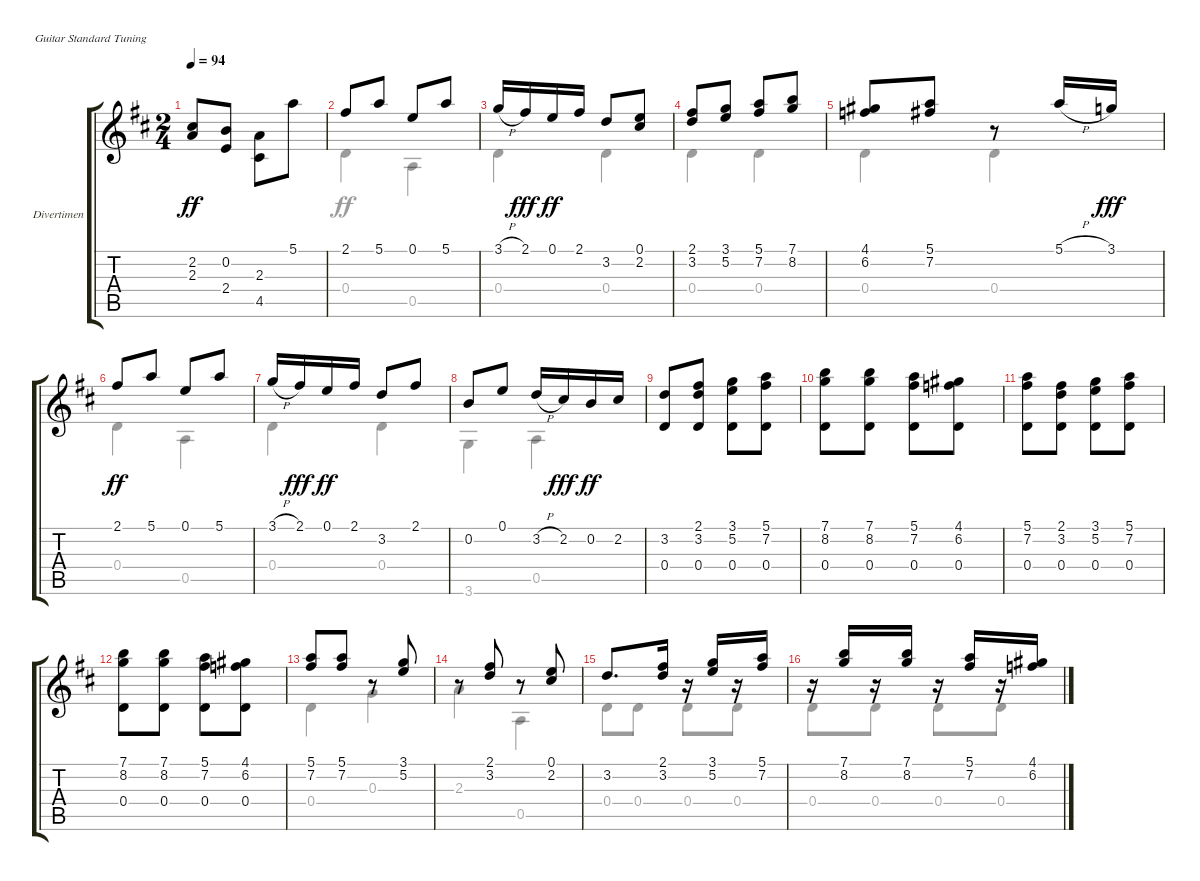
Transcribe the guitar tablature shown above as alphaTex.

\bracketExtendMode groupsimilarinstruments
\firstSystemTrackNameOrientation horizontal
\otherSystemsTrackNameOrientation horizontal
\track ("Divertimento" "Divertimen") {instrument acousticguitarnylon}
\staff {score tabs}
\tuning (E4 B3 G3 D3 A2 E2)
\voice
\ts (2 4)
\tempo 94
\clef g2
\ks d
(2.2 2.3).8{dy ff} (0.2 2.4).8 (2.3 4.5).8 5.1.8 |
2.1.8 5.1.8 0.1.8 5.1.8 |
3.1{h}.16 2.1.16{dy fff} 0.1.16{dy ff} 2.1.16 3.2.8 (0.1 2.2).8 |
(2.1 3.2).8 (3.1 5.2).8 (5.1 7.2).8 (7.1 8.2).8 |
(4.1 6.2).8 (5.1 7.2).8 r.8 5.1{h}.16 3.1.16{dy fff} |
2.1.8{dy ff} 5.1.8 0.1.8 5.1.8 |
3.1{h}.16 2.1.16{dy fff} 0.1.16{dy ff} 2.1.16 3.2.8 2.1.8 |
0.2.8 0.1.8 3.2{h}.16 2.2.16{dy fff} 0.2.16{dy ff} 2.2.16 |
(3.2 0.4).8 (2.1 3.2 0.4).8 (3.1 5.2 0.4).8 (5.1 7.2 0.4).8 |
(7.1 8.2 0.4).8 (7.1 8.2 0.4).8 (5.1 7.2 0.4).8 (4.1 6.2 0.4).8 |
(5.1 7.2 0.4).8 (2.1 3.2 0.4).8 (3.1 5.2 0.4).8 (5.1 7.2 0.4).8 |
(7.1 8.2 0.4).8 (7.1 8.2 0.4).8 (5.1 7.2 0.4).8 (4.1 6.2 0.4).8 |
(5.1 7.2).8 (5.1 7.2).8 r.8 (3.1 5.2).8 |
r.8 (2.1 3.2).8 r.8 (0.1 2.2).8 |
3.2.8{d} (2.1 3.2).16 r.16 (3.1 5.2).16 r.16 (5.1 7.2).16 |
r.16 (7.1 8.2).16 r.16 (7.1 8.2).16 r.16 (5.1 7.2).16 r.16 (4.1 6.2).16
\voice
\clef g2
\ottava regular
\simile none
\ks d
|
0.4.4 0.5.4 |
0.4.4 0.4.4 |
0.4.4 0.4.4 |
0.4.4 0.4.4 |
0.4.4 0.5.4 |
0.4.4 0.4.4 |
3.6.4 0.5.4 |
|
|
|
|
0.4.4 0.3.4 |
2.3.4 0.5.4 |
0.4.8 0.4.8 0.4.8 0.4.8 |
0.4.8 0.4.8 0.4.8 0.4.8
